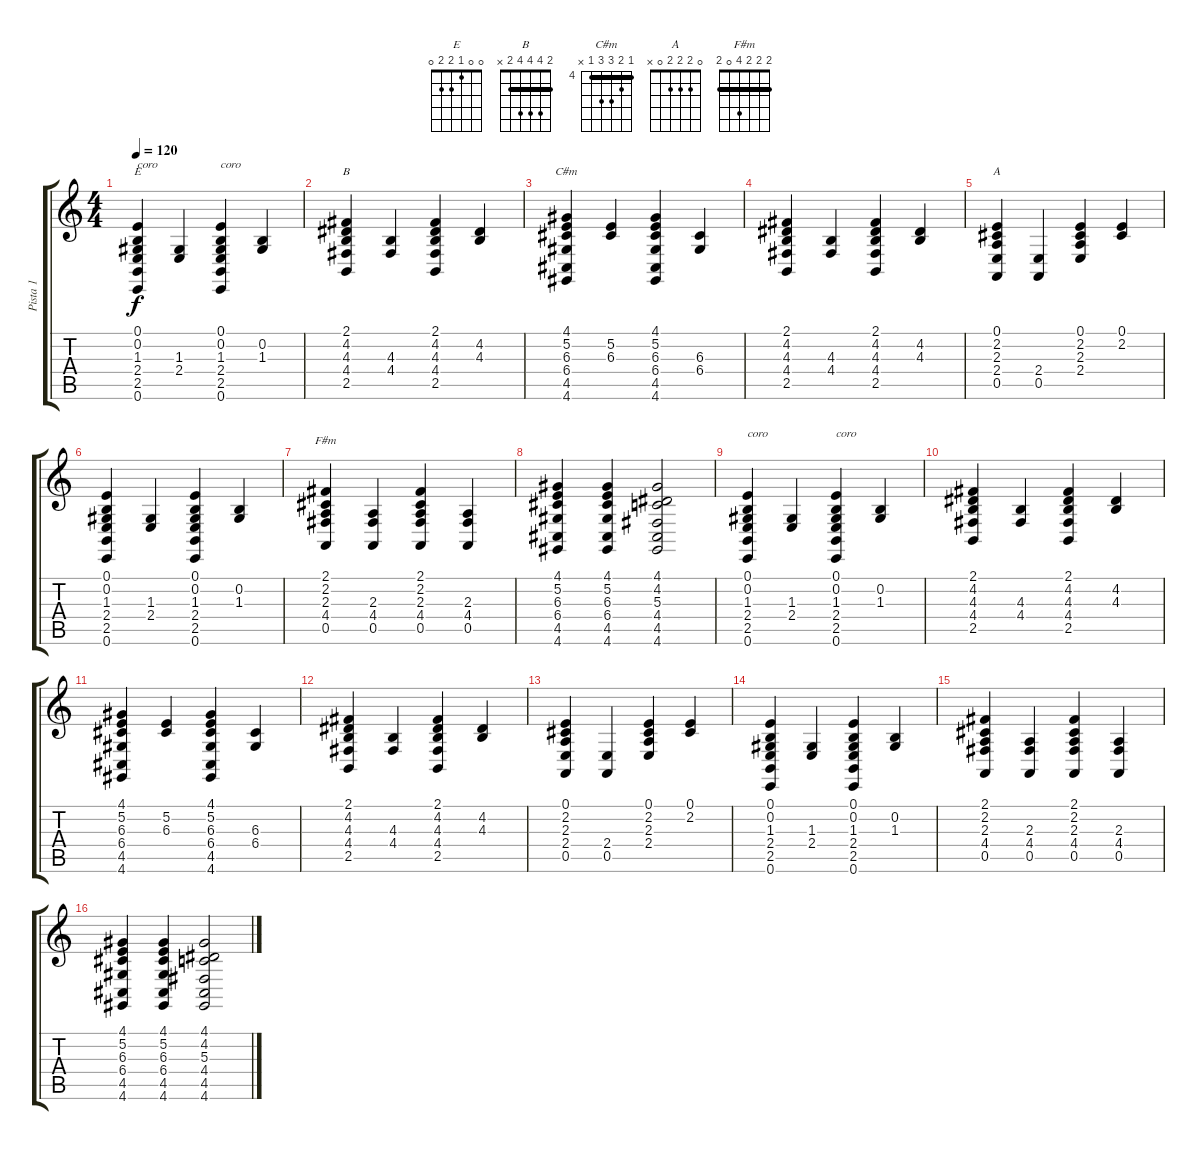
\track ("Pista 1" "Pista 1") {instrument acousticgrandpiano}
\staff {score tabs}
\tuning (E4 B3 G3 D3 A2 E2) {hide}
\chord ("E" 0 0 1 2 2 0)
\chord ("B" 2 4 4 4 2 x) {barre 2}
\chord ("C#m" 4 5 6 6 4 x) {firstfret 4 barre 4}
\chord ("A" 0 2 2 2 0 x)
\chord ("F#m" 2 2 2 4 0 2) {barre 2}
\ts (4 4)
\tempo 120
\clef g2
\ks c
(0.1 0.2 1.3 2.4 2.5 0.6).4{ch "E" txt "coro" dy f volume 13} (1.3 2.4).4 (0.1 0.2 1.3 2.4 2.5 0.6).4{txt "coro" volume 13} (0.2 1.3).4 |
(2.1 4.2 4.3 4.4 2.5).4{ch "B"} (4.3 4.4).4 (2.1 4.2 4.3 4.4 2.5).4 (4.2 4.3).4 |
(4.1 5.2 6.3 6.4 4.5 4.6).4{ch "C#m"} (5.2 6.3).4 (4.1 5.2 6.3 6.4 4.5 4.6).4 (6.3 6.4).4 |
(2.1 4.2 4.3 4.4 2.5).4 (4.3 4.4).4 (2.1 4.2 4.3 4.4 2.5).4 (4.2 4.3).4 |
(0.1 2.2 2.3 2.4 0.5).4{ch "A"} (2.4 0.5).4 (0.1 2.2 2.3 2.4).4 (0.1 2.2).4 |
(0.1 0.2 1.3 2.4 2.5 0.6).4{volume 13} (1.3 2.4).4 (0.1 0.2 1.3 2.4 2.5 0.6).4 (0.2 1.3).4 |
(2.1 2.2 2.3 4.4 0.5).4{ch "F#m"} (2.3 4.4 0.5).4 (2.1 2.2 2.3 4.4 0.5).4 (2.3 4.4 0.5).4 |
(4.1 5.2 6.3 6.4 4.5 4.6).4 (4.1 5.2 6.3 6.4 4.5 4.6).4 (4.1 4.2 5.3 4.4 4.5 4.6).2 |
(0.1 0.2 1.3 2.4 2.5 0.6).4{txt "coro" volume 13} (1.3 2.4).4 (0.1 0.2 1.3 2.4 2.5 0.6).4{txt "coro" volume 13} (0.2 1.3).4 |
(2.1 4.2 4.3 4.4 2.5).4 (4.3 4.4).4 (2.1 4.2 4.3 4.4 2.5).4 (4.2 4.3).4 |
(4.1 5.2 6.3 6.4 4.5 4.6).4 (5.2 6.3).4 (4.1 5.2 6.3 6.4 4.5 4.6).4 (6.3 6.4).4 |
(2.1 4.2 4.3 4.4 2.5).4 (4.3 4.4).4 (2.1 4.2 4.3 4.4 2.5).4 (4.2 4.3).4 |
(0.1 2.2 2.3 2.4 0.5).4 (2.4 0.5).4 (0.1 2.2 2.3 2.4).4 (0.1 2.2).4 |
(0.1 0.2 1.3 2.4 2.5 0.6).4{volume 13} (1.3 2.4).4 (0.1 0.2 1.3 2.4 2.5 0.6).4 (0.2 1.3).4 |
(2.1 2.2 2.3 4.4 0.5).4 (2.3 4.4 0.5).4 (2.1 2.2 2.3 4.4 0.5).4 (2.3 4.4 0.5).4 |
(4.1 5.2 6.3 6.4 4.5 4.6).4 (4.1 5.2 6.3 6.4 4.5 4.6).4 (4.1 4.2 5.3 4.4 4.5 4.6).2
